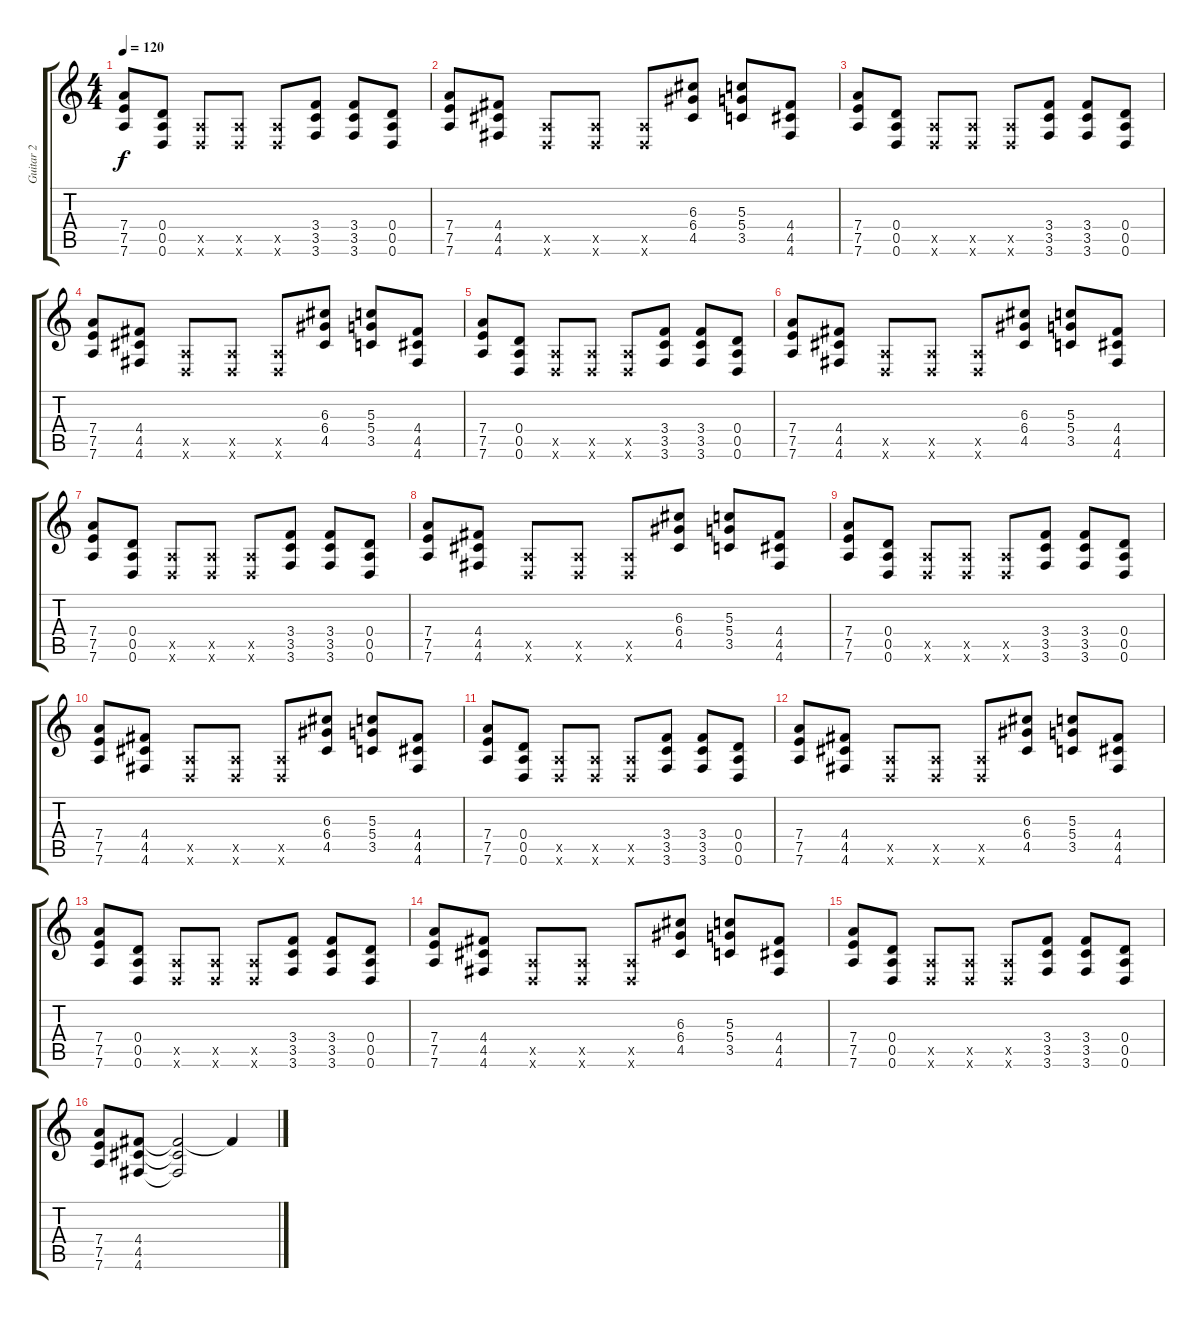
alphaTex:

\track ("Guitar 2" "Guitar 2") {instrument overdrivenguitar}
\staff {score tabs}
\tuning (E4 B3 G3 D3 A2 D2) {hide}
\ts (4 4)
\tempo 120
\clef g2
\ks c
(7.4 7.5 7.6).8{dy f} (0.4 0.5 0.6).8 (0.5{x} 0.6{x}).8 (0.5{x} 0.6{x}).8 (0.5{x} 0.6{x}).8 (3.4 3.5 3.6).8 (3.4 3.5 3.6).8 (0.4 0.5 0.6).8 |
(7.4 7.5 7.6).8 (4.4 4.5 4.6).8 (0.5{x} 0.6{x}).8 (0.5{x} 0.6{x}).8 (0.5{x} 0.6{x}).8 (6.3 6.4 4.5).8 (5.3 5.4 3.5).8 (4.4 4.5 4.6).8 |
(7.4 7.5 7.6).8 (0.4 0.5 0.6).8 (0.5{x} 0.6{x}).8 (0.5{x} 0.6{x}).8 (0.5{x} 0.6{x}).8 (3.4 3.5 3.6).8 (3.4 3.5 3.6).8 (0.4 0.5 0.6).8 |
(7.4 7.5 7.6).8 (4.4 4.5 4.6).8 (0.5{x} 0.6{x}).8 (0.5{x} 0.6{x}).8 (0.5{x} 0.6{x}).8 (6.3 6.4 4.5).8 (5.3 5.4 3.5).8 (4.4 4.5 4.6).8 |
(7.4 7.5 7.6).8 (0.4 0.5 0.6).8 (0.5{x} 0.6{x}).8 (0.5{x} 0.6{x}).8 (0.5{x} 0.6{x}).8 (3.4 3.5 3.6).8 (3.4 3.5 3.6).8 (0.4 0.5 0.6).8 |
(7.4 7.5 7.6).8 (4.4 4.5 4.6).8 (0.5{x} 0.6{x}).8 (0.5{x} 0.6{x}).8 (0.5{x} 0.6{x}).8 (6.3 6.4 4.5).8 (5.3 5.4 3.5).8 (4.4 4.5 4.6).8 |
(7.4 7.5 7.6).8 (0.4 0.5 0.6).8 (0.5{x} 0.6{x}).8 (0.5{x} 0.6{x}).8 (0.5{x} 0.6{x}).8 (3.4 3.5 3.6).8 (3.4 3.5 3.6).8 (0.4 0.5 0.6).8 |
(7.4 7.5 7.6).8 (4.4 4.5 4.6).8 (0.5{x} 0.6{x}).8 (0.5{x} 0.6{x}).8 (0.5{x} 0.6{x}).8 (6.3 6.4 4.5).8 (5.3 5.4 3.5).8 (4.4 4.5 4.6).8 |
(7.4 7.5 7.6).8 (0.4 0.5 0.6).8 (0.5{x} 0.6{x}).8 (0.5{x} 0.6{x}).8 (0.5{x} 0.6{x}).8 (3.4 3.5 3.6).8 (3.4 3.5 3.6).8 (0.4 0.5 0.6).8 |
(7.4 7.5 7.6).8 (4.4 4.5 4.6).8 (0.5{x} 0.6{x}).8 (0.5{x} 0.6{x}).8 (0.5{x} 0.6{x}).8 (6.3 6.4 4.5).8 (5.3 5.4 3.5).8 (4.4 4.5 4.6).8 |
(7.4 7.5 7.6).8 (0.4 0.5 0.6).8 (0.5{x} 0.6{x}).8 (0.5{x} 0.6{x}).8 (0.5{x} 0.6{x}).8 (3.4 3.5 3.6).8 (3.4 3.5 3.6).8 (0.4 0.5 0.6).8 |
(7.4 7.5 7.6).8 (4.4 4.5 4.6).8 (0.5{x} 0.6{x}).8 (0.5{x} 0.6{x}).8 (0.5{x} 0.6{x}).8 (6.3 6.4 4.5).8 (5.3 5.4 3.5).8 (4.4 4.5 4.6).8 |
(7.4 7.5 7.6).8 (0.4 0.5 0.6).8 (0.5{x} 0.6{x}).8 (0.5{x} 0.6{x}).8 (0.5{x} 0.6{x}).8 (3.4 3.5 3.6).8 (3.4 3.5 3.6).8 (0.4 0.5 0.6).8 |
(7.4 7.5 7.6).8 (4.4 4.5 4.6).8 (0.5{x} 0.6{x}).8 (0.5{x} 0.6{x}).8 (0.5{x} 0.6{x}).8 (6.3 6.4 4.5).8 (5.3 5.4 3.5).8 (4.4 4.5 4.6).8 |
(7.4 7.5 7.6).8 (0.4 0.5 0.6).8 (0.5{x} 0.6{x}).8 (0.5{x} 0.6{x}).8 (0.5{x} 0.6{x}).8 (3.4 3.5 3.6).8 (3.4 3.5 3.6).8 (0.4 0.5 0.6).8 |
(7.4 7.5 7.6).8 (4.4 4.5 4.6).8 (4.4{t} 4.5{t} 4.6{t}).2 4.4{t}.4
